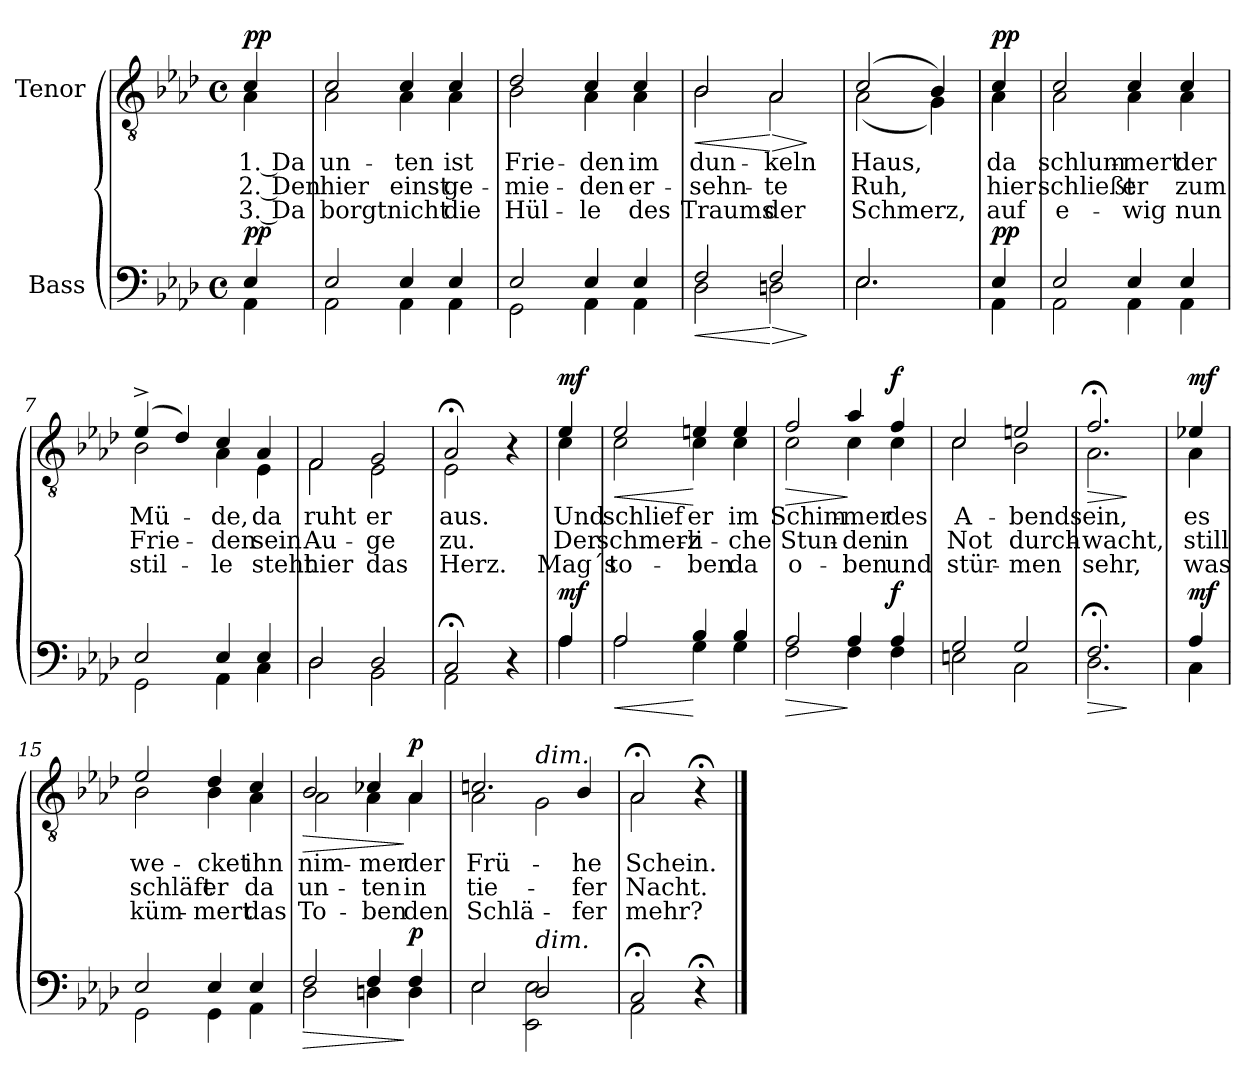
**kern	**dynam	**kern	**text	**text	**text	**dynam
*part2	*part2	*part1	*part1	*part1	*part1	*part1
*staff2	*staff2	*staff1	*staff1	*staff1	*staff1	*staff1
*I"Bass	*	*I"Tenor	*	*	*	*
*clefF4	*	*clefGv2	*	*	*	*
*k[b-e-a-d-]	*	*k[b-e-a-d-]	*	*	*	*
*M4/4	*	*M4/4	*	*	*	*
*met(c)	*	*met(c)	*	*	*	*
=	=	=	=	=	=	=
*^	*	*	*	*	*	*
!	!	!	!LO:TX:a:B:t=Sehr langsam	!	!	!	!
!	!	!LO:DY:a	!	!LO:LY:b	!LO:LY:b	!LO:LY:b	!LO:DY:a
*	*	*	*^	*	*	*	*
4E-/	4AA-\	pp	4c/	4A-\	1. Da	2. Den	3. Da	pp
=1	=1	=1	=1	=1	=1	=1	=1	=1
!	!	!	!	!	!LO:LY:b	!LO:LY:b	!LO:LY:b	!
2E-/	2AA-\	.	2c/	2A-\	un-	hier	borgt	.
!	!	!	!	!	!LO:LY:b	!LO:LY:b	!LO:LY:b	!
4E-/	4AA-\	.	4c/	4A-\	-ten	einst	nicht	.
!	!	!	!	!	!LO:LY:b	!LO:LY:b	!LO:LY:b	!
4E-/	4AA-\	.	4c/	4A-\	ist	ge-	die	.
=2	=2	=2	=2	=2	=2	=2	=2	=2
!	!	!	!	!	!LO:LY:b	!LO:LY:b	!LO:LY:b	!
2E-/	2GG\	.	2d-/	2B-\	Frie-	-mie-	Hül-	.
!	!	!	!	!	!LO:LY:b	!LO:LY:b	!LO:LY:b	!
4E-/	4AA-\	.	4c/	4A-\	-den	-den	-le	.
!	!	!	!	!	!LO:LY:b	!LO:LY:b	!LO:LY:b	!
4E-/	4AA-\	.	4c/	4A-\	im	er-	des	.
=3	=3	=3	=3	=3	=3	=3	=3	=3
!	!	!LO:HP:b	!	!	!LO:LY:b	!LO:LY:b	!LO:LY:b	!LO:HP:b
2F/	2D-\	<	2B-/	2B-\	dun-	-sehn-	Traums	<
!	!	!LO:HP:n=1:b	!	!	!LO:LY:b	!LO:LY:b	!LO:LY:b	!LO:HP:n=1:b
2F/	2Dn\	[ >	2A-/	2A-\	-keln	-te	der	[ >
*v	*v	*	*	*	*	*	*	*
*	*	*v	*v	*	*	*	*
.	]	.	.	.	.	]
=4	=4	=4	=4	=4	=4	=4
*^	*	*	*	*	*	*
!	!	!	!	!LO:LY:b	!LO:LY:b	!LO:LY:b	!
*	*	*	*^	*	*	*	*
2.E-/	2.E-\	.	(2c/	(2A-\	Haus,	Ruh,	Schmerz,	.
.	.	.	4B-/)	4G\)	.	.	.	.
!!LO:LB:g=z	!!
=5	=5	=5	=5	=5	=5	=5	=5	=5
!	!	!LO:DY:a	!	!	!LO:LY:b	!LO:LY:b	!LO:LY:b	!LO:DY:a
4E-/	4AA-\	pp	4c/	4A-\	da	hier	auf	pp
=6	=6	=6	=6	=6	=6	=6	=6	=6
!	!	!	!	!	!LO:LY:b	!LO:LY:b	!LO:LY:b	!
2E-/	2AA-\	.	2c/	2A-\	schlum-	schließt	e-	.
!	!	!	!	!	!LO:LY:b	!LO:LY:b	!LO:LY:b	!
4E-/	4AA-\	.	4c/	4A-\	-mert	er	-wig	.
!	!	!	!	!	!LO:LY:b	!LO:LY:b	!LO:LY:b	!
4E-/	4AA-\	.	4c/	4A-\	der	zum	nun	.
=7	=7	=7	=7	=7	=7	=7	=7	=7
!	!	!	!	!	!LO:LY:b	!LO:LY:b	!LO:LY:b	!
2E-/	2GG\	.	(4e-^/	2B-\	Mü-	Frie-	stil-	.
.	.	.	4d-/)	.	.	.	.	.
!	!	!	!	!	!LO:LY:b	!LO:LY:b	!LO:LY:b	!
4E-/	4AA-\	.	4c/	4A-\	-de,	-den	-le	.
!	!	!	!	!	!LO:LY:b	!LO:LY:b	!LO:LY:b	!
4E-/	4C\	.	4A-/	4E-\	da	sein	steht	.
=8	=8	=8	=8	=8	=8	=8	=8	=8
!	!	!	!	!	!LO:LY:b	!LO:LY:b	!LO:LY:b	!
2D-/	2D-\	.	2F/	2F\	ruht	Au-	hier	.
!	!	!	!	!	!LO:LY:b	!LO:LY:b	!LO:LY:b	!
2D-/	2BB-\	.	2G/	2E-\	er	-ge	das	.
=9	=9	=9	=9	=9	=9	=9	=9	=9
!	!	!	!	!	!LO:LY:b	!LO:LY:b	!LO:LY:b	!
2C;</	2AA-\	.	2A-;</	2E-\	aus.	zu.	Herz.	.
4r	4ryy	.	4r	4ryy	.	.	.	.
!!LO:LB:g=z	!!
=9X1	=9X1	=9X1	=9X1	=9X1	=9X1	=9X1	=9X1	=9X1
!	!	!LO:DY:a	!	!	!LO:LY:b	!LO:LY:b	!LO:LY:b	!LO:DY:a
4A-/	4A-\	mf	4e-/	4c\	Und	Der	Mag´s	mf
=10	=10	=10	=10	=10	=10	=10	=10	=10
!	!	!LO:HP:b	!	!	!LO:LY:b	!LO:LY:b	!LO:LY:b	!LO:HP:b
2A-/	2A-\	<	2e-/	2c\	schlief	schmerz-	to-	<
!	!	!	!	!	!LO:LY:b	!LO:LY:b	!LO:LY:b	!
4B-/	4G\	[	4en/	4c\	er	-li-	-ben	[
!	!	!	!	!	!LO:LY:b	!LO:LY:b	!LO:LY:b	!
4B-/	4G\	.	4e/	4c\	im	-che	da	.
=11	=11	=11	=11	=11	=11	=11	=11	=11
!	!	!LO:HP:b	!	!	!LO:LY:b	!LO:LY:b	!LO:LY:b	!LO:HP:b
2A-/	2F\	>	2f/	2c\	Schim-	Stun-	o-	>
!	!	!	!	!	!LO:LY:b	!LO:LY:b	!LO:LY:b	!
4A-/	4F\	]	4a-/	4c\	-mer	-den	-ben	]
!	!	!LO:DY:a	!	!	!LO:LY:b	!LO:LY:b	!LO:LY:b	!LO:DY:a
4A-/	4F\	f	4f/	4c\	des	in	und	f
=12	=12	=12	=12	=12	=12	=12	=12	=12
!	!	!	!	!	!LO:LY:b	!LO:LY:b	!LO:LY:b	!
2G/	2En\	.	2c/	2c\	A-	Not	stür-	.
!	!	!	!	!	!LO:LY:b	!LO:LY:b	!LO:LY:b	!
2G/	2C\	.	2en/	2B-\	-bends	durch-	-men	.
=13	=13	=13	=13	=13	=13	=13	=13	=13
!	!	!LO:HP:b	!	!	!LO:LY:b	!LO:LY:b	!LO:LY:b	!LO:HP:b
2.F;</	2.D-\	>	2.f;</	2.A-\	ein,	-wacht,	sehr,	>
*v	*v	*	*	*	*	*	*	*
*	*	*v	*v	*	*	*	*
.	]	.	.	.	.	]
!!LO:LB:g=z
=14	=14	=14	=14	=14	=14	=14
*^	*	*	*	*	*	*
!	!	!LO:DY:a	!	!LO:LY:b	!LO:LY:b	!LO:LY:b	!LO:DY:a
*	*	*	*^	*	*	*	*
4A-/	4C\	mf	4e-X/	4A-\	es	still	was	mf
=15	=15	=15	=15	=15	=15	=15	=15	=15
!	!	!	!	!	!LO:LY:b	!LO:LY:b	!LO:LY:b	!
2E-/	2GG\	.	2e-/	2B-\	we-	schläft	küm-	.
!	!	!	!	!	!LO:LY:b	!LO:LY:b	!LO:LY:b	!
4E-/	4GG\	.	4d-/	4B-\	-cket	er	-mert	.
!	!	!	!	!	!LO:LY:b	!LO:LY:b	!LO:LY:b	!
4E-/	4AA-\	.	4c/	4A-\	ihn	da	das	.
=16	=16	=16	=16	=16	=16	=16	=16	=16
!	!	!LO:HP:b	!	!	!LO:LY:b	!LO:LY:b	!LO:LY:b	!LO:HP:b
2F/	2D-\	>	2B-/	2A-\	nim-	un-	To-	>
!	!	!	!	!	!LO:LY:b	!LO:LY:b	!LO:LY:b	!
4F/	4Dn\	.	4c-X/	4A-\	-mer	-ten	-ben	.
!	!	!LO:DY:n=1:a	!	!	!LO:LY:b	!LO:LY:b	!LO:LY:b	!LO:DY:n=1:a
4F/	4D\	] p	4A-/	4A-\	der	in	den	] p
=17	=17	=17	=17	=17	=17	=17	=17	=17
!	!	!	!	!	!LO:LY:b	!LO:LY:b	!LO:LY:b	!
2E-/	2E-\	.	2.cn/	2A-\	Frü-	tie-	Schlä-	.
!	!	!	!	!LO:TX:a:i:t=dim.	!	!	!	!
!LO:TX:a:i:t=dim.	!	!	!	!	!	!	!	!
2D-/	2EE-\ 2E-\	.	.	2G\	.	.	.	.
!	!	!	!	!	!LO:LY:b	!LO:LY:b	!LO:LY:b	!
.	.	.	4B-/	.	-he	-fer	-fer	.
=18	=18	=18	=18	=18	=18	=18	=18	=18
!	!	!	!	!	!LO:LY:b	!LO:LY:b	!LO:LY:b	!
2C;</	2AA-\	.	2A-;</	2A-\	Schein.	Nacht.	mehr?	.
4r;<	4ryy	.	4r;<	4ryy	.	.	.	.
*v	*v	*	*	*	*	*	*	*
*	*	*v	*v	*	*	*	*
==	==	==	==	==	==	==
*-	*-	*-	*-	*-	*-	*-
